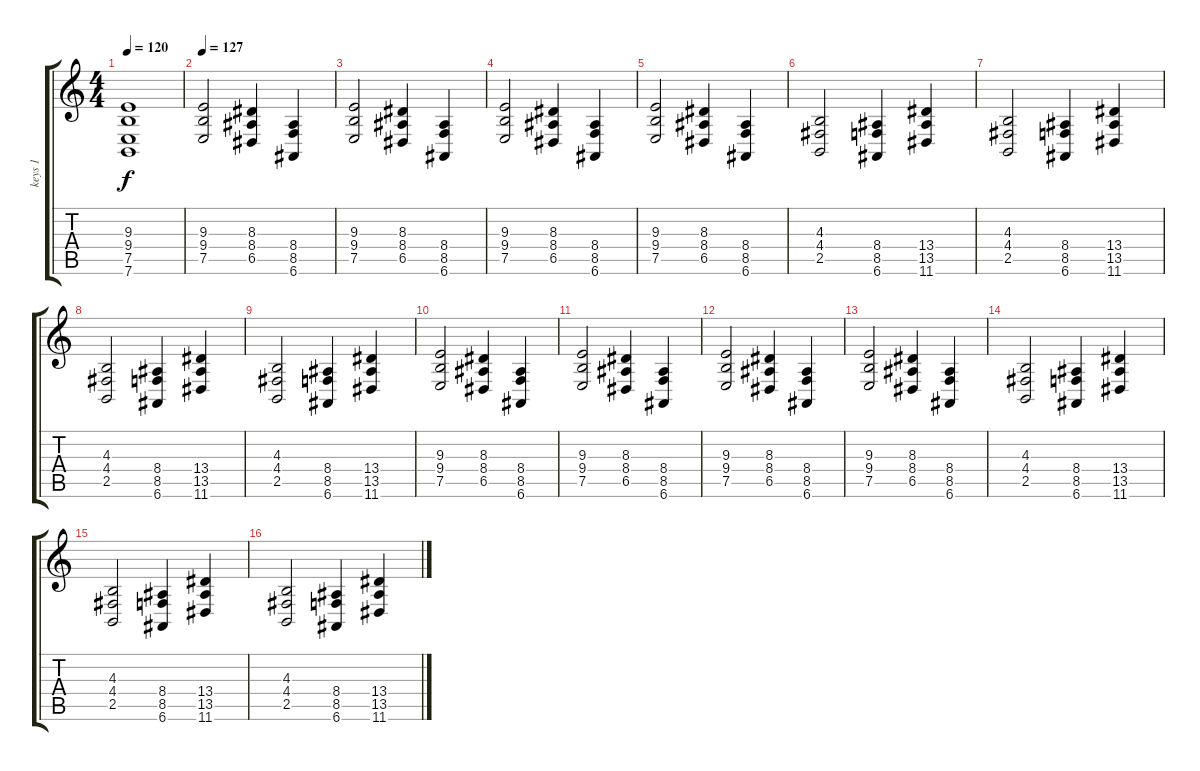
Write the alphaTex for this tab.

\track ("keys 1" "keys 1") {instrument stringensemble1}
\staff {score tabs}
\tuning (E4 B3 G3 D3 A2 E2) {hide}
\ts (4 4)
\tempo 120
\clef g2
\ks c
(9.3 9.4 7.5 7.6).1{dy f} |
\tempo 127
(9.3 9.4 7.5).2{volume 8} (8.3 8.4 6.5).4 (8.4 8.5 6.6).4 |
(9.3 9.4 7.5).2 (8.3 8.4 6.5).4 (8.4 8.5 6.6).4 |
(9.3 9.4 7.5).2 (8.3 8.4 6.5).4 (8.4 8.5 6.6).4 |
(9.3 9.4 7.5).2 (8.3 8.4 6.5).4 (8.4 8.5 6.6).4 |
(4.3 4.4 2.5).2 (8.4 8.5 6.6).4 (13.4 13.5 11.6).4 |
(4.3 4.4 2.5).2 (8.4 8.5 6.6).4 (13.4 13.5 11.6).4 |
(4.3 4.4 2.5).2 (8.4 8.5 6.6).4 (13.4 13.5 11.6).4 |
(4.3 4.4 2.5).2 (8.4 8.5 6.6).4 (13.4 13.5 11.6).4 |
(9.3 9.4 7.5).2 (8.3 8.4 6.5).4 (8.4 8.5 6.6).4 |
(9.3 9.4 7.5).2 (8.3 8.4 6.5).4 (8.4 8.5 6.6).4 |
(9.3 9.4 7.5).2 (8.3 8.4 6.5).4 (8.4 8.5 6.6).4 |
(9.3 9.4 7.5).2 (8.3 8.4 6.5).4 (8.4 8.5 6.6).4 |
(4.3 4.4 2.5).2 (8.4 8.5 6.6).4 (13.4 13.5 11.6).4 |
(4.3 4.4 2.5).2 (8.4 8.5 6.6).4 (13.4 13.5 11.6).4 |
(4.3 4.4 2.5).2 (8.4 8.5 6.6).4 (13.4 13.5 11.6).4
